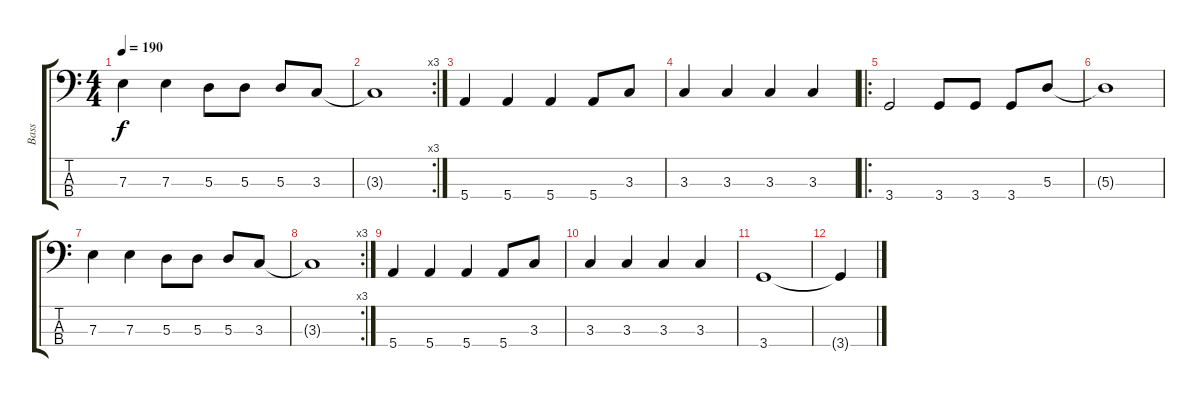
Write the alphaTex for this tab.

\track ("Bass" "Bass") {instrument fretlessbass}
\staff {score tabs}
\tuning (G2 D2 A1 E1) {hide}
\ts (4 4)
\tempo 190
\clef f4
\ks c
7.3.4{dy f} 7.3.4 5.3.8 5.3.8 5.3.8 3.3.8 |
\rc 3
3.3{t}.1 |
5.4.4 5.4.4 5.4.4 5.4.8 3.3.8 |
3.3.4 3.3.4 3.3.4 3.3.4 |
\ro
3.4.2 3.4.8 3.4.8 3.4.8 5.3.8 |
5.3{t}.1 |
7.3.4 7.3.4 5.3.8 5.3.8 5.3.8 3.3.8 |
\rc 3
3.3{t}.1 |
5.4.4 5.4.4 5.4.4 5.4.8 3.3.8 |
3.3.4 3.3.4 3.3.4 3.3.4 |
3.4.1 |
3.4{t}.4
